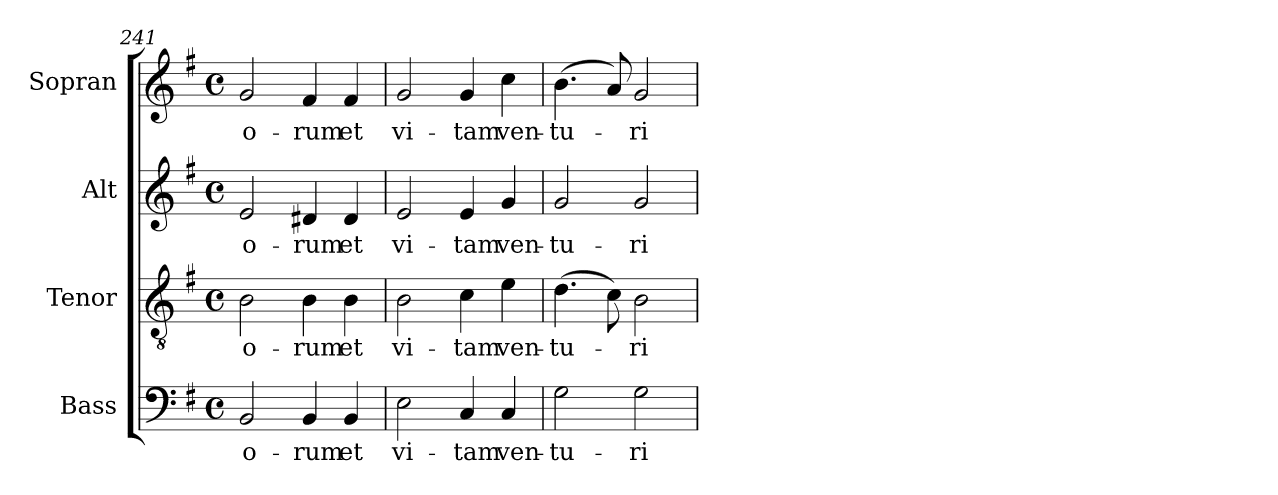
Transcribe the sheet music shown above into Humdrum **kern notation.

**kern	**text	**kern	**text	**kern	**text	**kern	**text
*part4	*part4	*part3	*part3	*part2	*part2	*part1	*part1
*staff4	*staff4	*staff3	*staff3	*staff2	*staff2	*staff1	*staff1
*I"Bass	*	*I"Tenor	*	*I"Alt	*	*I"Sopran	*
*I'B.	*	*I'T.	*	*I'A.	*	*I'S.	*
*clefF4	*	*clefGv2	*	*clefG2	*	*clefG2	*
*k[f#]	*	*k[f#]	*	*k[f#]	*	*k[f#]	*
*G:	*	*G:	*	*G:	*	*G:	*
*M4/4	*	*M4/4	*	*M4/4	*	*M4/4	*
*met(c)	*	*met(c)	*	*met(c)	*	*met(c)	*
=241	=241	=241	=241	=241	=241	=241	=241
!	!LO:LY:b	!	!LO:LY:b	!	!LO:LY:b	!	!LO:LY:b
2BB/	-o-	2B\	-o-	2e/	-o-	2g/	-o-
!	!LO:LY:b	!	!LO:LY:b	!	!LO:LY:b	!	!LO:LY:b
4BB/	-rum	4B\	-rum	4d#X/	-rum	4f#/	-rum
!	!LO:LY:b	!	!LO:LY:b	!	!LO:LY:b	!	!LO:LY:b
4BB/	et	4B\	et	4d#/	et	4f#/	et
!!LO:PB:g=z
=242	=242	=242	=242	=242	=242	=242	=242
!	!LO:LY:b	!	!LO:LY:b	!	!LO:LY:b	!	!LO:LY:b
2E\	vi-	2B\	vi-	2e/	vi-	2g/	vi-
!	!LO:LY:b	!	!LO:LY:b	!	!LO:LY:b	!	!LO:LY:b
4C/	-tam	4c\	-tam	4e/	-tam	4g/	-tam
!	!LO:LY:b	!	!LO:LY:b	!	!LO:LY:b	!	!LO:LY:b
4C/	ven-	4e\	ven-	4g/	ven-	4cc\	ven-
=243	=243	=243	=243	=243	=243	=243	=243
!	!LO:LY:b	!	!LO:LY:b	!	!LO:LY:b	!	!LO:LY:b
2G\	-tu-	(>4.d\	-tu-	2g/	-tu-	(>4.b\	-tu-
.	.	8c\)	.	.	.	8a/)	.
!	!LO:LY:b	!	!LO:LY:b	!	!LO:LY:b	!	!LO:LY:b
2G\	-ri	2B\	-ri	2g/	-ri	2g/	-ri
=	=	=	=	=	=	=	=
*-	*-	*-	*-	*-	*-	*-	*-
